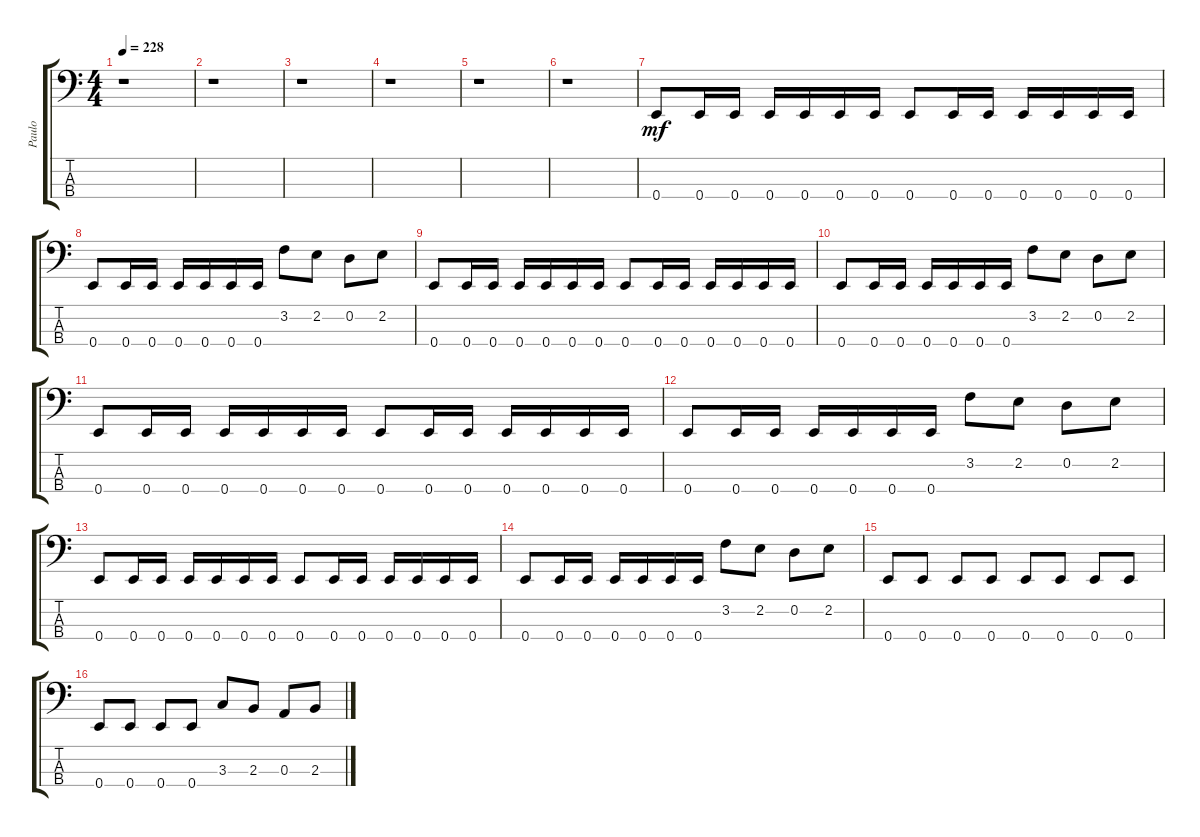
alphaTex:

\track ("Paulo" "Paulo") {instrument electricbasspick}
\staff {score tabs}
\tuning (G2 D2 A1 E1) {hide}
\ts (4 4)
\tempo 228
\clef f4
\ks c
r.1{dy mf instrument electricbasspick} |
r.1 |
r.1 |
r.1 |
r.1 |
r.1 |
0.4.8 0.4.16 0.4.16 0.4.16 0.4.16 0.4.16 0.4.16 0.4.8 0.4.16 0.4.16 0.4.16 0.4.16 0.4.16 0.4.16 |
0.4.8 0.4.16 0.4.16 0.4.16 0.4.16 0.4.16 0.4.16 3.2.8 2.2.8 0.2.8 2.2.8 |
0.4.8 0.4.16 0.4.16 0.4.16 0.4.16 0.4.16 0.4.16 0.4.8 0.4.16 0.4.16 0.4.16 0.4.16 0.4.16 0.4.16 |
0.4.8 0.4.16 0.4.16 0.4.16 0.4.16 0.4.16 0.4.16 3.2.8 2.2.8 0.2.8 2.2.8 |
0.4.8 0.4.16 0.4.16 0.4.16 0.4.16 0.4.16 0.4.16 0.4.8 0.4.16 0.4.16 0.4.16 0.4.16 0.4.16 0.4.16 |
0.4.8 0.4.16 0.4.16 0.4.16 0.4.16 0.4.16 0.4.16 3.2.8 2.2.8 0.2.8 2.2.8 |
0.4.8 0.4.16 0.4.16 0.4.16 0.4.16 0.4.16 0.4.16 0.4.8 0.4.16 0.4.16 0.4.16 0.4.16 0.4.16 0.4.16 |
0.4.8 0.4.16 0.4.16 0.4.16 0.4.16 0.4.16 0.4.16 3.2.8 2.2.8 0.2.8 2.2.8 |
0.4.8 0.4.8 0.4.8 0.4.8 0.4.8 0.4.8 0.4.8 0.4.8 |
0.4.8 0.4.8 0.4.8 0.4.8 3.3.8 2.3.8 0.3.8 2.3.8
